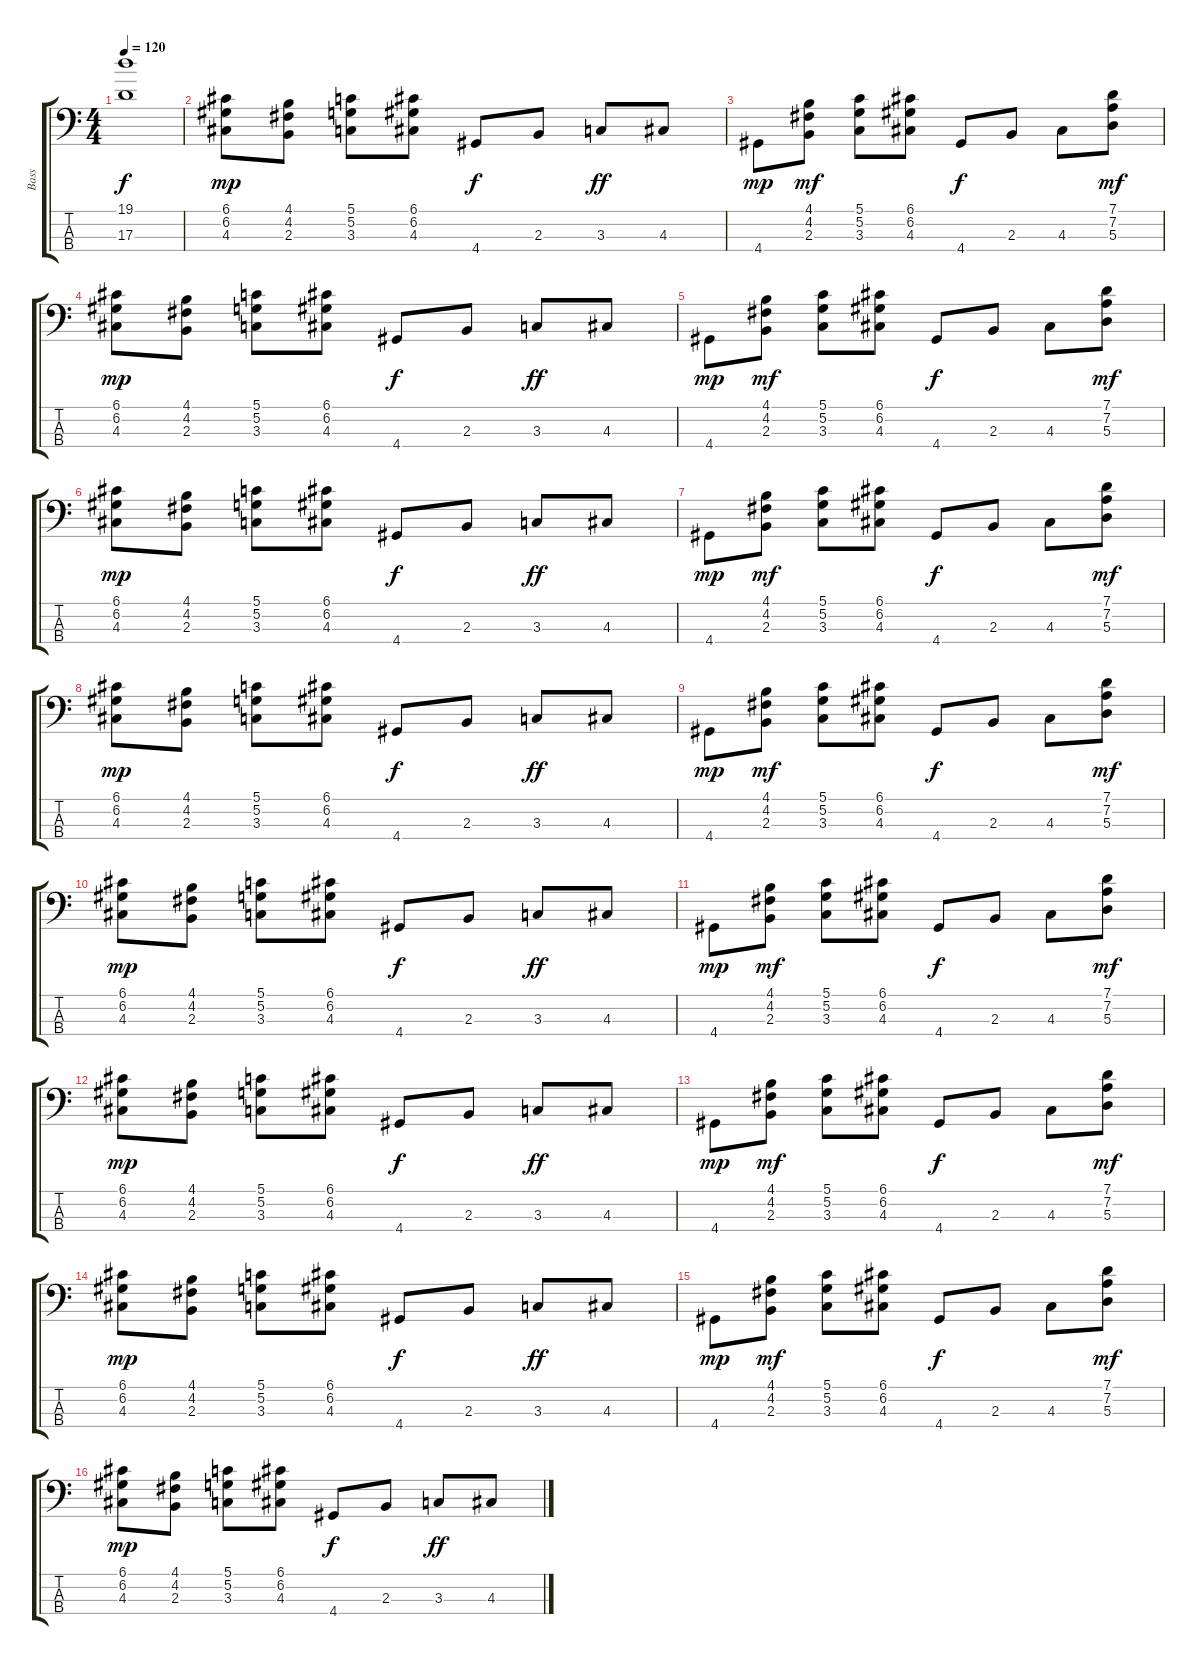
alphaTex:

\track ("Bass" "Bass") {instrument slapbass1}
\staff {score tabs}
\tuning (G2 D2 A1 E1) {hide}
\ts (4 4)
\tempo 120
\clef f4
\ks c
(19.1{t} 17.3{t}).1{dy f} |
(6.1 6.2 4.3).8{dy mp} (4.1 4.2 2.3).8 (5.1 5.2 3.3).8 (6.1 6.2 4.3).8 4.4.8{dy f} 2.3.8 3.3.8{dy ff} 4.3.8 |
4.4.8{dy mp} (4.1 4.2 2.3).8{dy mf} (5.1 5.2 3.3).8 (6.1 6.2 4.3).8 4.4.8{dy f} 2.3.8 4.3.8 (7.1 7.2 5.3).8{dy mf} |
(6.1 6.2 4.3).8{dy mp} (4.1 4.2 2.3).8 (5.1 5.2 3.3).8 (6.1 6.2 4.3).8 4.4.8{dy f} 2.3.8 3.3.8{dy ff} 4.3.8 |
4.4.8{dy mp} (4.1 4.2 2.3).8{dy mf} (5.1 5.2 3.3).8 (6.1 6.2 4.3).8 4.4.8{dy f} 2.3.8 4.3.8 (7.1 7.2 5.3).8{dy mf} |
(6.1 6.2 4.3).8{dy mp} (4.1 4.2 2.3).8 (5.1 5.2 3.3).8 (6.1 6.2 4.3).8 4.4.8{dy f} 2.3.8 3.3.8{dy ff} 4.3.8 |
4.4.8{dy mp} (4.1 4.2 2.3).8{dy mf} (5.1 5.2 3.3).8 (6.1 6.2 4.3).8 4.4.8{dy f} 2.3.8 4.3.8 (7.1 7.2 5.3).8{dy mf} |
(6.1 6.2 4.3).8{dy mp} (4.1 4.2 2.3).8 (5.1 5.2 3.3).8 (6.1 6.2 4.3).8 4.4.8{dy f} 2.3.8 3.3.8{dy ff} 4.3.8 |
4.4.8{dy mp} (4.1 4.2 2.3).8{dy mf} (5.1 5.2 3.3).8 (6.1 6.2 4.3).8 4.4.8{dy f} 2.3.8 4.3.8 (7.1 7.2 5.3).8{dy mf} |
(6.1 6.2 4.3).8{dy mp} (4.1 4.2 2.3).8 (5.1 5.2 3.3).8 (6.1 6.2 4.3).8 4.4.8{dy f} 2.3.8 3.3.8{dy ff} 4.3.8 |
4.4.8{dy mp} (4.1 4.2 2.3).8{dy mf} (5.1 5.2 3.3).8 (6.1 6.2 4.3).8 4.4.8{dy f} 2.3.8 4.3.8 (7.1 7.2 5.3).8{dy mf} |
(6.1 6.2 4.3).8{dy mp} (4.1 4.2 2.3).8 (5.1 5.2 3.3).8 (6.1 6.2 4.3).8 4.4.8{dy f} 2.3.8 3.3.8{dy ff} 4.3.8 |
4.4.8{dy mp} (4.1 4.2 2.3).8{dy mf} (5.1 5.2 3.3).8 (6.1 6.2 4.3).8 4.4.8{dy f} 2.3.8 4.3.8 (7.1 7.2 5.3).8{dy mf} |
(6.1 6.2 4.3).8{dy mp} (4.1 4.2 2.3).8 (5.1 5.2 3.3).8 (6.1 6.2 4.3).8 4.4.8{dy f} 2.3.8 3.3.8{dy ff} 4.3.8 |
4.4.8{dy mp} (4.1 4.2 2.3).8{dy mf} (5.1 5.2 3.3).8 (6.1 6.2 4.3).8 4.4.8{dy f} 2.3.8 4.3.8 (7.1 7.2 5.3).8{dy mf} |
(6.1 6.2 4.3).8{dy mp} (4.1 4.2 2.3).8 (5.1 5.2 3.3).8 (6.1 6.2 4.3).8 4.4.8{dy f} 2.3.8 3.3.8{dy ff} 4.3.8
